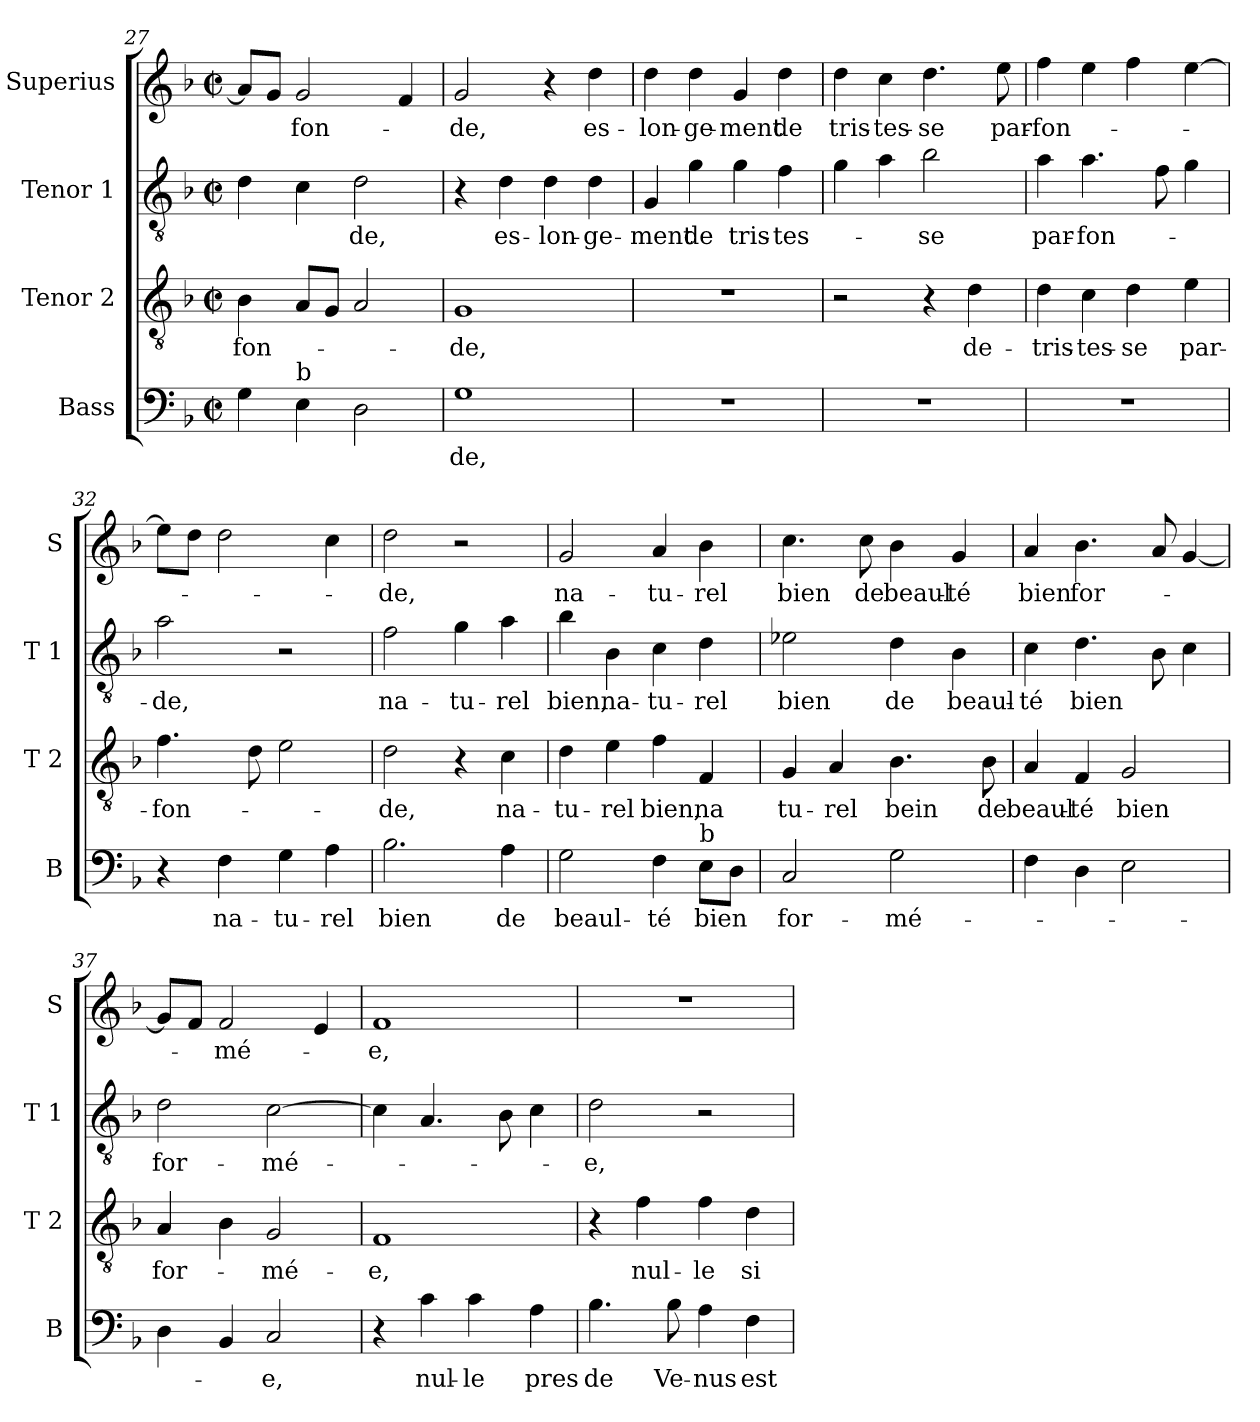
**kern	**text	**kern	**text	**kern	**text	**kern	**text
*part4	*part4	*part3	*part3	*part2	*part2	*part1	*part1
*staff4	*staff4	*staff3	*staff3	*staff2	*staff2	*staff1	*staff1
*I"Bass	*	*I"Tenor 2	*	*I"Tenor 1	*	*I"Superius	*
*I'B	*	*I'T 2	*	*I'T 1	*	*I'S	*
*clefF4	*	*clefGv2	*	*clefGv2	*	*clefG2	*
*k[b-]	*	*k[b-]	*	*k[b-]	*	*k[b-]	*
*F:	*	*F:	*	*F:	*	*F:	*
*M2/2	*	*M2/2	*	*M2/2	*	*M2/2	*
*met(c|)	*	*met(c|)	*	*met(c|)	*	*met(c|)	*
=27	=27	=27	=27	=27	=27	=27	=27
4G\	.	4B-\	fon-	4d\	.	8a/L]	.
.	.	.	.	.	.	8g/J	.
!LO:TX:a:t=b	!	!	!	!	!	!	!
4E\	.	8A/L	.	4c\	.	2g/	fon-
.	.	8G/J	.	.	.	.	.
2D\	.	2A/	.	2d\	-de,	.	.
.	.	.	.	.	.	4f/	.
=28	=28	=28	=28	=28	=28	=28	=28
1G	-de,	1G	-de,	4r	.	2g/	-de,
.	.	.	.	4d\	es-	.	.
.	.	.	.	4d\	-lon-	4r	.
.	.	.	.	4d\	-ge-	4dd\	es-
=29	=29	=29	=29	=29	=29	=29	=29
1r	.	1r	.	4G/	-ment	4dd\	-lon-
.	.	.	.	4g\	de	4dd\	-ge-
.	.	.	.	4g\	tris-	4g/	-ment
.	.	.	.	4f\	-tes-	4dd\	de
=30	=30	=30	=30	=30	=30	=30	=30
1r	.	2r	.	4g\	.	4dd\	tris-
.	.	.	.	4a\	.	4cc\	-tes-
.	.	4r	.	2b-\	-se	4.dd\	-se
.	.	4d\	de-	.	.	.	.
.	.	.	.	.	.	8ee\	par-
!!LO:LB:g=z
=31	=31	=31	=31	=31	=31	=31	=31
1r	.	4d\	-tris-	4a\	par-	4ff\	-fon-
.	.	4c\	-tes-	4.a\	-fon-	4ee\	.
.	.	4d\	-se	.	.	4ff\	.
.	.	.	.	8f\	.	.	.
.	.	4e\	par-	4g\	.	[4ee\	.
=32	=32	=32	=32	=32	=32	=32	=32
4r	.	4.f\	-fon-	2a\	-de,	8ee\L]	.
.	.	.	.	.	.	8dd\J	.
4F\	na-	.	.	.	.	2dd\	.
.	.	8d\	.	.	.	.	.
4G\	-tu-	2e\	.	2r	.	.	.
4A\	-rel	.	.	.	.	4cc\	.
=33	=33	=33	=33	=33	=33	=33	=33
2.B-\	bien	2d\	-de,	2f\	na-	2dd\	-de,
.	.	4r	.	4g\	-tu-	2r	.
4A\	de	4c\	na-	4a\	-rel	.	.
=34	=34	=34	=34	=34	=34	=34	=34
2G\	beaul-	4d\	-tu-	4b-\	bien,	2g/	na-
.	.	4e\	-rel	4B-\	na-	.	.
4F\	-té	4f\	bien,	4c\	-tu-	4a/	-tu-
!LO:TX:a:t=b	!	!	!	!	!	!	!
8E\L	bien	4F/	na	4d\	-rel	4b-\	-rel
8D\J	.	.	.	.	.	.	.
=35	=35	=35	=35	=35	=35	=35	=35
2C/	for-	4G/	tu-	2e-X\	bien	4.cc\	bien
.	.	4A/	-rel	.	.	.	.
.	.	.	.	.	.	8cc\	de
2G\	-mé-	4.B-\	bein	4d\	de	4b-\	beaul-
.	.	.	.	4B-\	beaul-	4g/	-té
.	.	8B-\	de	.	.	.	.
!!LO:PB:g=z
=36	=36	=36	=36	=36	=36	=36	=36
4F\	.	4A/	beaul-	4c\	-té	4a/	bien
4D\	.	4F/	-té	4.d\	bien	4.b-\	for-
2E\	.	2G/	bien	.	.	.	.
.	.	.	.	8B-\	.	8a/	.
.	.	.	.	4c\	.	[4g/	.
=37	=37	=37	=37	=37	=37	=37	=37
4D\	.	4A/	for-	2d\	for-	8g/L]	.
.	.	.	.	.	.	8f/J	.
4BB-/	.	4B-\	.	.	.	2f/	-mé-
2C/	-e,	2G/	-mé-	[2c\	-mé-	.	.
.	.	.	.	.	.	4e/	.
=38	=38	=38	=38	=38	=38	=38	=38
4r	.	1F	-e,	4c\]	.	1f	-e,
4c\	nul-	.	.	4.A/	.	.	.
4c\	-le	.	.	.	.	.	.
.	.	.	.	8B-\	.	.	.
4A\	pres	.	.	4c\	.	.	.
=39	=39	=39	=39	=39	=39	=39	=39
4.B-\	de	4r	.	2d\	-e,	1r	.
.	.	4f\	nul-	.	.	.	.
8B-\	Ve-	.	.	.	.	.	.
4A\	-nus	4f\	-le	2r	.	.	.
4F\	est	4d\	si	.	.	.	.
=	=	=	=	=	=	=	=
*-	*-	*-	*-	*-	*-	*-	*-
